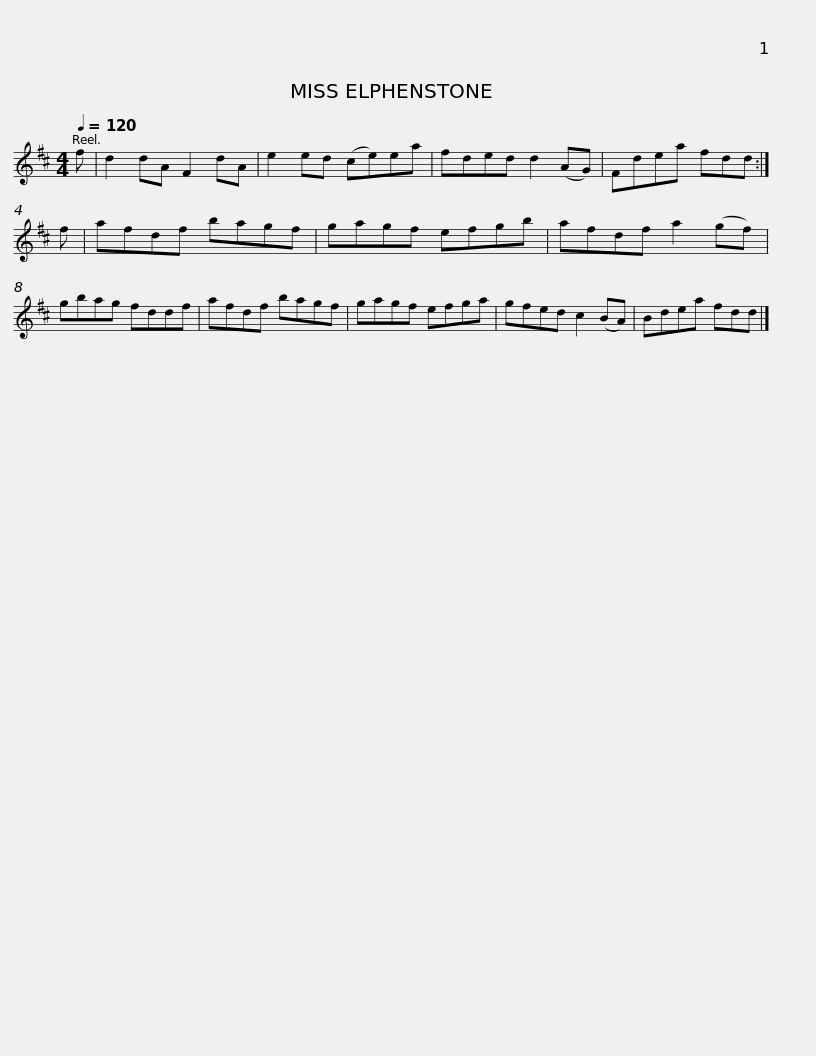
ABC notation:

X:1
L:1/8
Q:1/4=120
M:4/4
I:linebreak $
K:D
V:1 treble
V:1
 f | d2 dA F2 dA | e2 ed (ce)ea | fded d2 (AG) | Fdea fdd :| %5
 f | afdf bagf |$ gagf efgb | afdf a2 (gf) | gbag fddf | %10
 afdf bagf | gagf efga |$ gfed c2 (BA) | Bdea fdd |] %14
